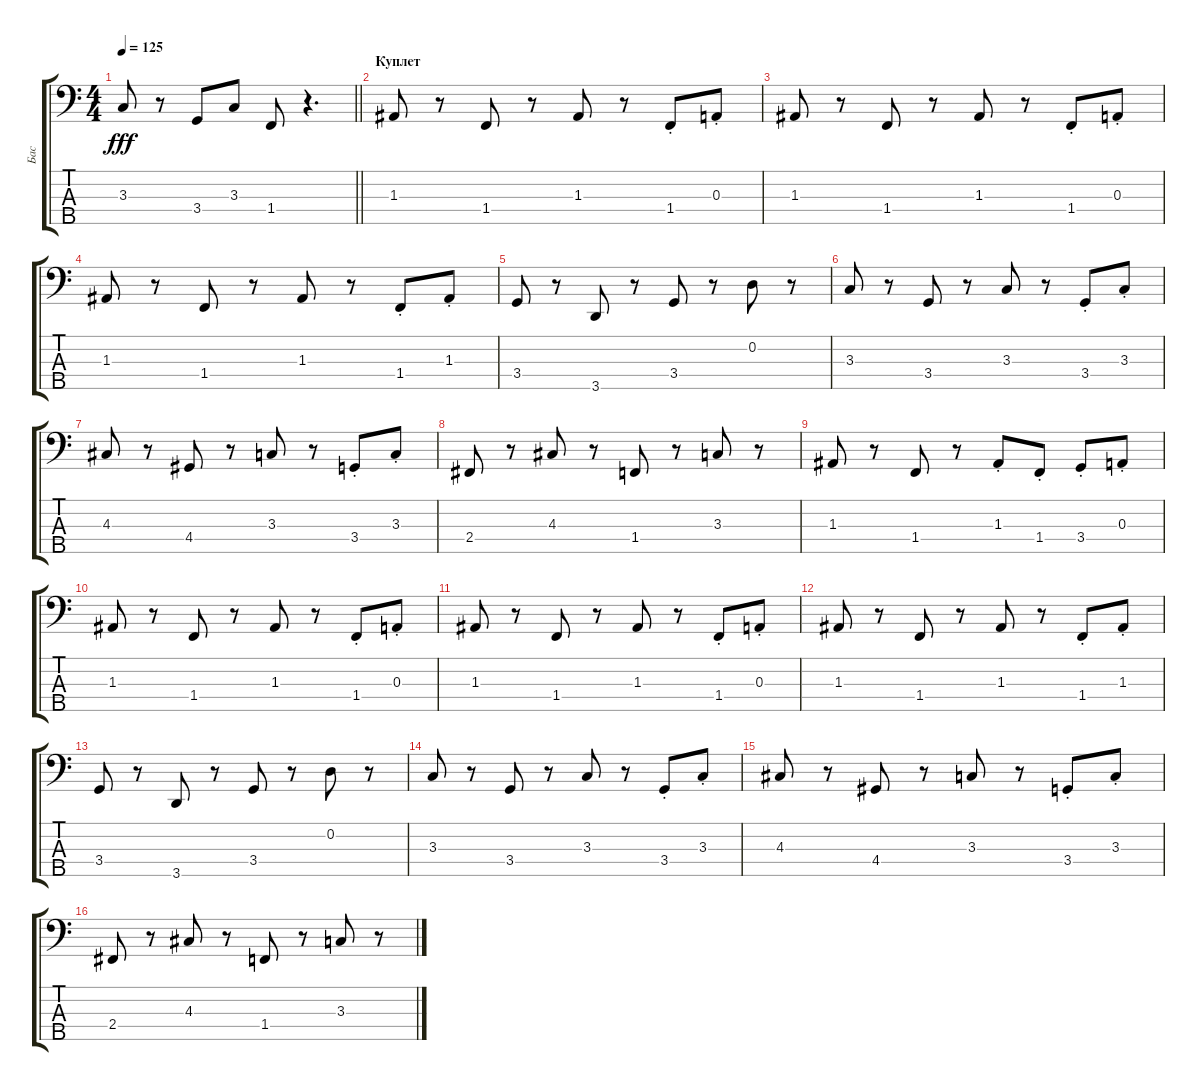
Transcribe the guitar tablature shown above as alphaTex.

\track ("Бас" "Бас") {instrument fretlessbass}
\staff {score tabs}
\tuning (G2 D2 A1 E1 B0) {hide}
\ts (4 4)
\tempo 125
\clef f4
\barLineRight lightlight
\ks c
3.3.8{dy fff} r.8 3.4.8 3.3.8 1.4.8 r.4{d} |
\section ("" "Куплет")
1.3.8 r.8 1.4.8 r.8 1.3.8 r.8 1.4{st}.8 0.3{st}.8 |
1.3.8 r.8 1.4.8 r.8 1.3.8 r.8 1.4{st}.8 0.3{st}.8 |
1.3.8 r.8 1.4.8 r.8 1.3.8 r.8 1.4{st}.8 1.3{st}.8 |
3.4.8 r.8 3.5.8 r.8 3.4.8 r.8 0.2.8 r.8 |
3.3.8 r.8 3.4.8 r.8 3.3.8 r.8 3.4{st}.8 3.3{st}.8 |
4.3.8 r.8 4.4.8 r.8 3.3.8 r.8 3.4{st}.8 3.3{st}.8 |
2.4.8 r.8 4.3.8 r.8 1.4.8 r.8 3.3.8 r.8 |
1.3.8 r.8 1.4.8 r.8 1.3{st}.8 1.4{st}.8 3.4{st}.8 0.3{st}.8 |
1.3.8 r.8 1.4.8 r.8 1.3.8 r.8 1.4{st}.8 0.3{st}.8 |
1.3.8 r.8 1.4.8 r.8 1.3.8 r.8 1.4{st}.8 0.3{st}.8 |
1.3.8 r.8 1.4.8 r.8 1.3.8 r.8 1.4{st}.8 1.3{st}.8 |
3.4.8 r.8 3.5.8 r.8 3.4.8 r.8 0.2.8 r.8 |
3.3.8 r.8 3.4.8 r.8 3.3.8 r.8 3.4{st}.8 3.3{st}.8 |
4.3.8 r.8 4.4.8 r.8 3.3.8 r.8 3.4{st}.8 3.3{st}.8 |
2.4.8 r.8 4.3.8 r.8 1.4.8 r.8 3.3.8 r.8
